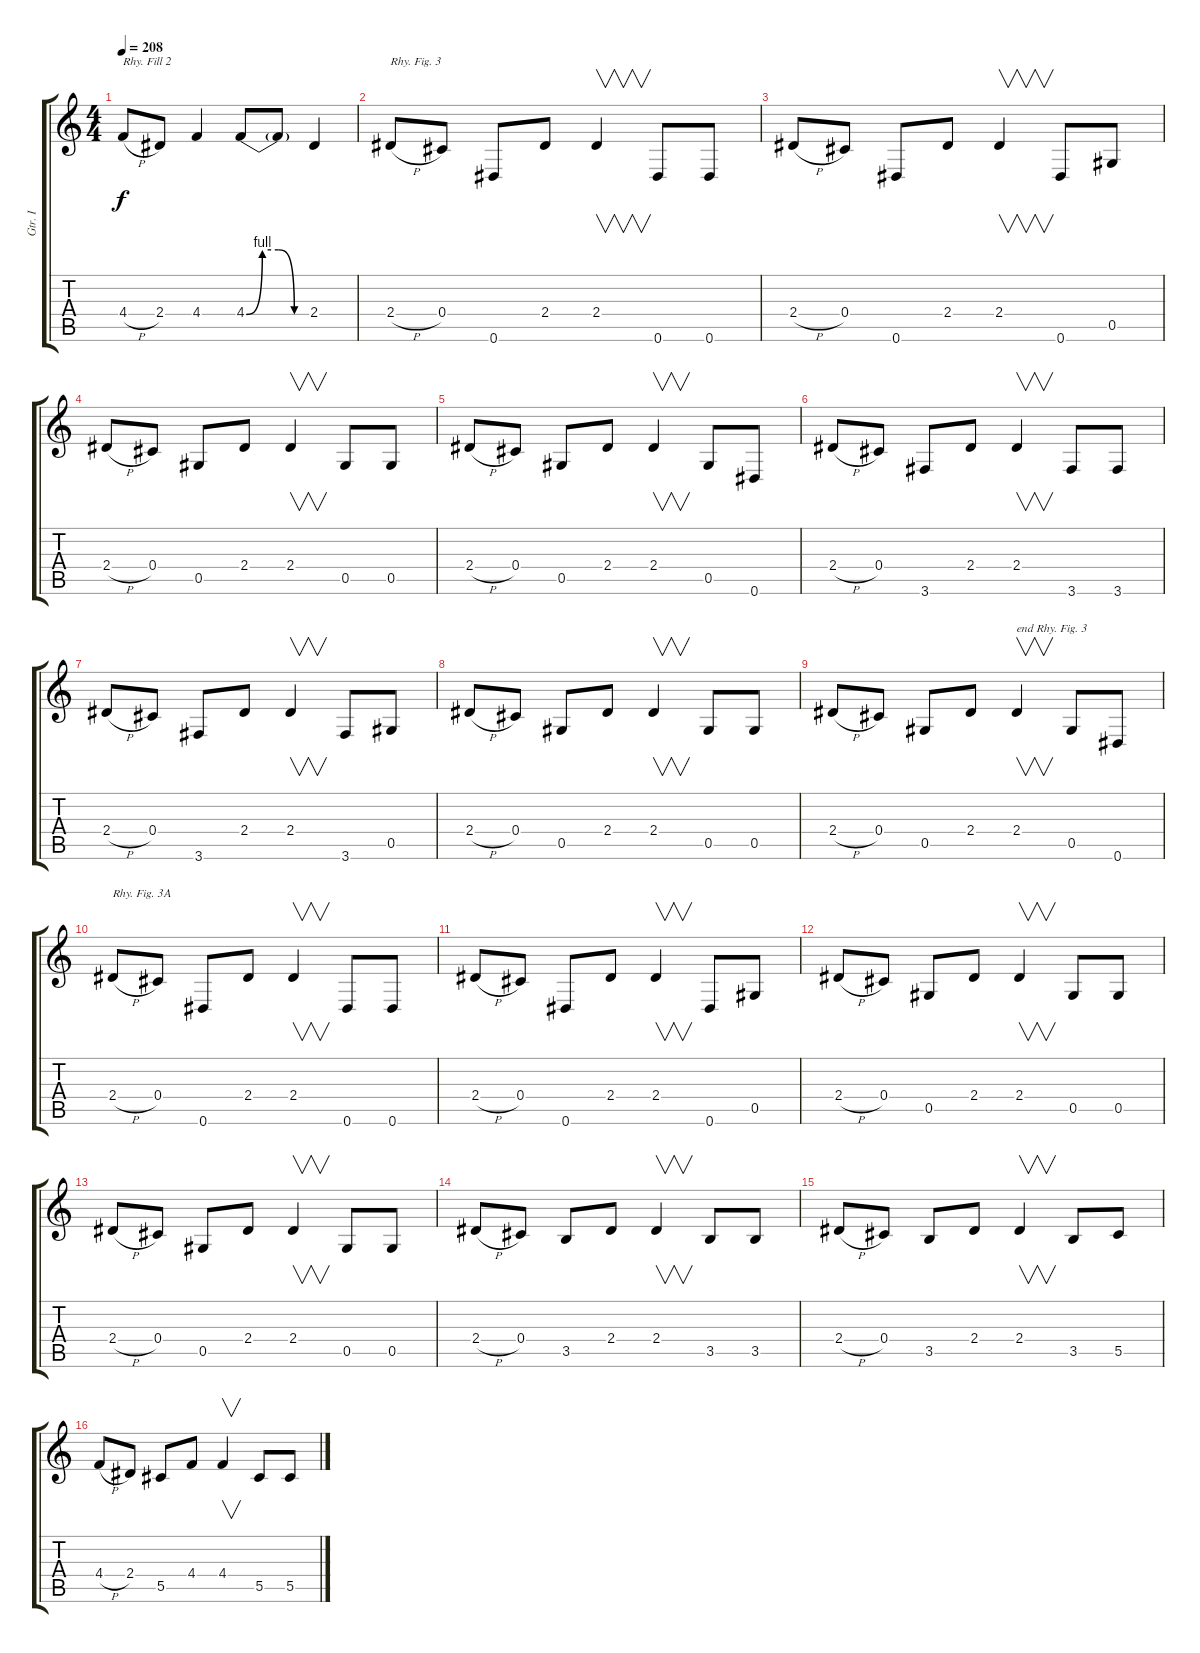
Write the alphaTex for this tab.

\track ("Gtr. I" "Gtr. I") {instrument distortionguitar}
\staff {score tabs}
\tuning (Eb4 Bb3 Gb3 Db3 Ab2 Eb2) {hide}
\ts (4 4)
\tempo 208
\clef g2
\ks c
4.4{h}.8{txt "Rhy. Fill 2" dy f} 2.4.8 4.4.4 4.4{be (custom 0 0 15 4 30 4 45 0 60 0)}.8 4.4{t}.8 2.4.4 |
2.4{h}.8{txt "Rhy. Fig. 3"} 0.4.8 0.6.8 2.4.8 2.4.4{v} 0.6.8 0.6.8 |
2.4{h}.8 0.4.8 0.6.8 2.4.8 2.4.4{v} 0.6.8 0.5.8 |
2.4{h}.8 0.4.8 0.5.8 2.4.8 2.4.4{v} 0.5.8 0.5.8 |
2.4{h}.8 0.4.8 0.5.8 2.4.8 2.4.4{v} 0.5.8 0.6.8 |
2.4{h}.8 0.4.8 3.6.8 2.4.8 2.4.4{v} 3.6.8 3.6.8 |
2.4{h}.8 0.4.8 3.6.8 2.4.8 2.4.4{v} 3.6.8 0.5.8 |
2.4{h}.8 0.4.8 0.5.8 2.4.8 2.4.4{v} 0.5.8 0.5.8 |
2.4{h}.8 0.4.8 0.5.8 2.4.8 2.4.4{v txt "end Rhy. Fig. 3"} 0.5.8 0.6.8 |
2.4{h}.8{txt "Rhy. Fig. 3A"} 0.4.8 0.6.8 2.4.8 2.4.4{v} 0.6.8 0.6.8 |
2.4{h}.8 0.4.8 0.6.8 2.4.8 2.4.4{v} 0.6.8 0.5.8 |
2.4{h}.8 0.4.8 0.5.8 2.4.8 2.4.4{v} 0.5.8 0.5.8 |
2.4{h}.8 0.4.8 0.5.8 2.4.8 2.4.4{v} 0.5.8 0.5.8 |
2.4{h}.8 0.4.8 3.5.8 2.4.8 2.4.4{v} 3.5.8 3.5.8 |
2.4{h}.8 0.4.8 3.5.8 2.4.8 2.4.4{v} 3.5.8 5.5.8 |
4.4{h}.8 2.4.8 5.5.8 4.4.8 4.4.4{v} 5.5.8 5.5.8
